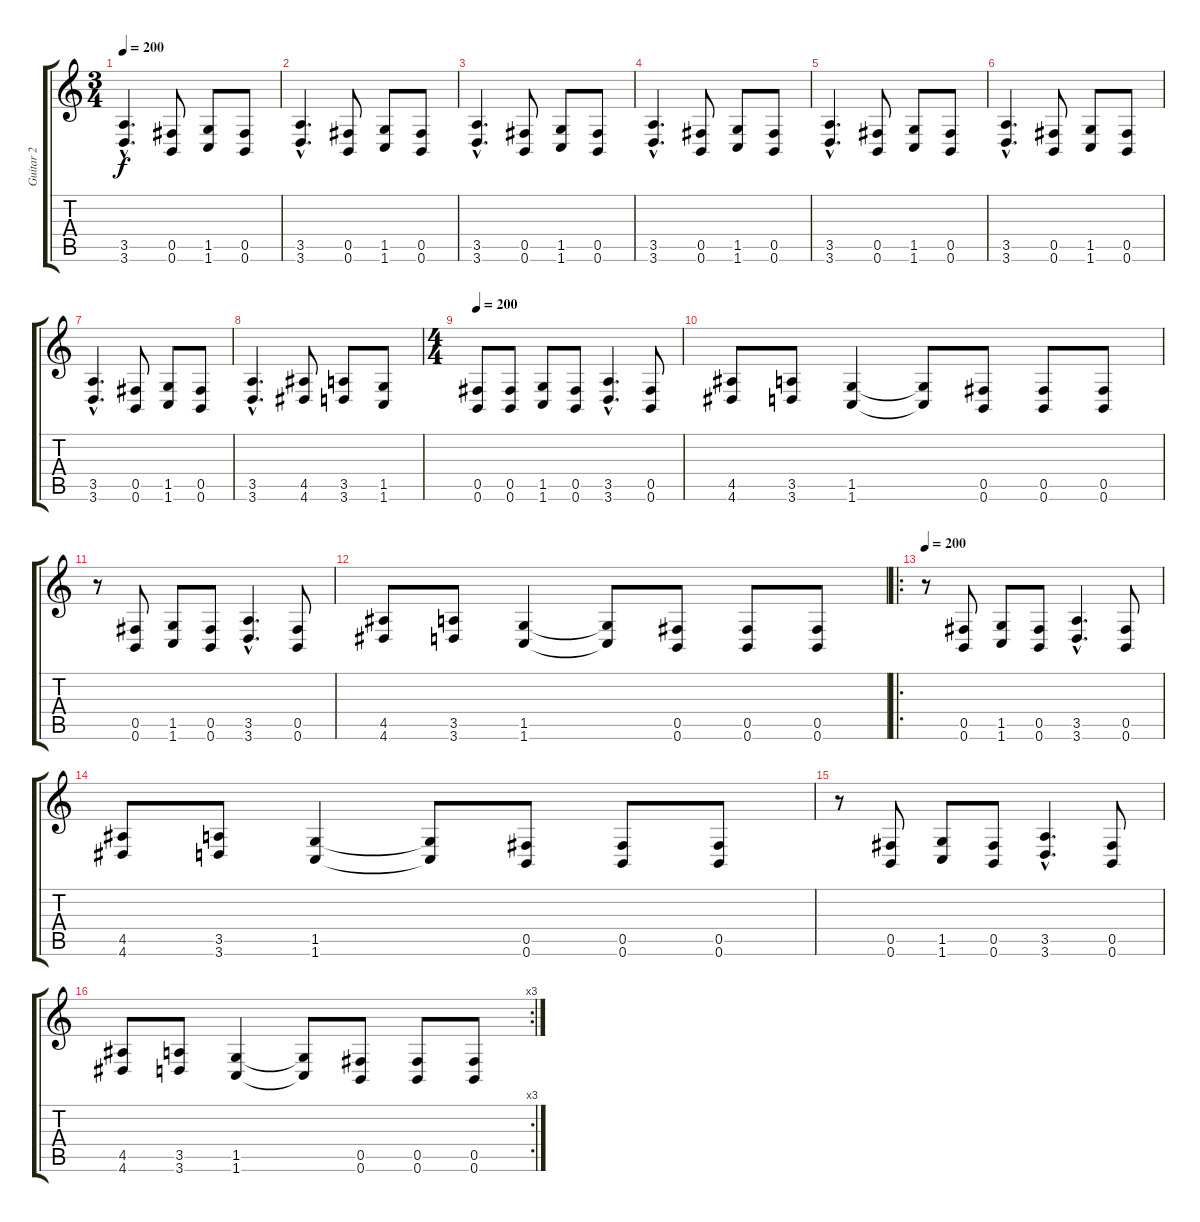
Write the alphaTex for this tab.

\track ("Guitar 2" "Guitar 2") {instrument distortionguitar}
\staff {score tabs}
\tuning (Db4 Ab3 E3 B2 Gb2 B1) {hide}
\ts (3 4)
\tempo 200
\clef g2
\ks c
(3.5{hac} 3.6{hac}).4{d dy f} (0.5 0.6).8 (1.5 1.6).8 (0.5 0.6).8 |
(3.5{hac} 3.6{hac}).4{d} (0.5 0.6).8 (1.5 1.6).8 (0.5 0.6).8 |
(3.5{hac} 3.6{hac}).4{d} (0.5 0.6).8 (1.5 1.6).8 (0.5 0.6).8 |
(3.5{hac} 3.6{hac}).4{d} (0.5 0.6).8 (1.5 1.6).8 (0.5 0.6).8 |
(3.5{hac} 3.6{hac}).4{d} (0.5 0.6).8 (1.5 1.6).8 (0.5 0.6).8 |
(3.5{hac} 3.6{hac}).4{d} (0.5 0.6).8 (1.5 1.6).8 (0.5 0.6).8 |
(3.5{hac} 3.6{hac}).4{d} (0.5 0.6).8 (1.5 1.6).8 (0.5 0.6).8 |
(3.5{hac} 3.6{hac}).4{d} (4.5 4.6).8 (3.5 3.6).8 (1.5 1.6).8 |
\ts (4 4)
\tempo 200
(0.5 0.6).8 (0.5 0.6).8 (1.5 1.6).8 (0.5 0.6).8 (3.5{hac} 3.6{hac}).4{d} (0.5 0.6).8 |
(4.5 4.6).8 (3.5 3.6).8 (1.5 1.6).4 (1.5{t} 1.6{t}).8 (0.5 0.6).8 (0.5 0.6).8 (0.5 0.6).8 |
r.8 (0.5 0.6).8 (1.5 1.6).8 (0.5 0.6).8 (3.5{hac} 3.6{hac}).4{d} (0.5 0.6).8 |
(4.5 4.6).8 (3.5 3.6).8 (1.5 1.6).4 (1.5{t} 1.6{t}).8 (0.5 0.6).8 (0.5 0.6).8 (0.5 0.6).8 |
\ro
\tempo 200
r.8 (0.5 0.6).8 (1.5 1.6).8 (0.5 0.6).8 (3.5{hac} 3.6{hac}).4{d} (0.5 0.6).8 |
(4.5 4.6).8 (3.5 3.6).8 (1.5 1.6).4 (1.5{t} 1.6{t}).8 (0.5 0.6).8 (0.5 0.6).8 (0.5 0.6).8 |
r.8 (0.5 0.6).8 (1.5 1.6).8 (0.5 0.6).8 (3.5{hac} 3.6{hac}).4{d} (0.5 0.6).8 |
\rc 3
(4.5 4.6).8 (3.5 3.6).8 (1.5 1.6).4 (1.5{t} 1.6{t}).8 (0.5 0.6).8 (0.5 0.6).8 (0.5 0.6).8
